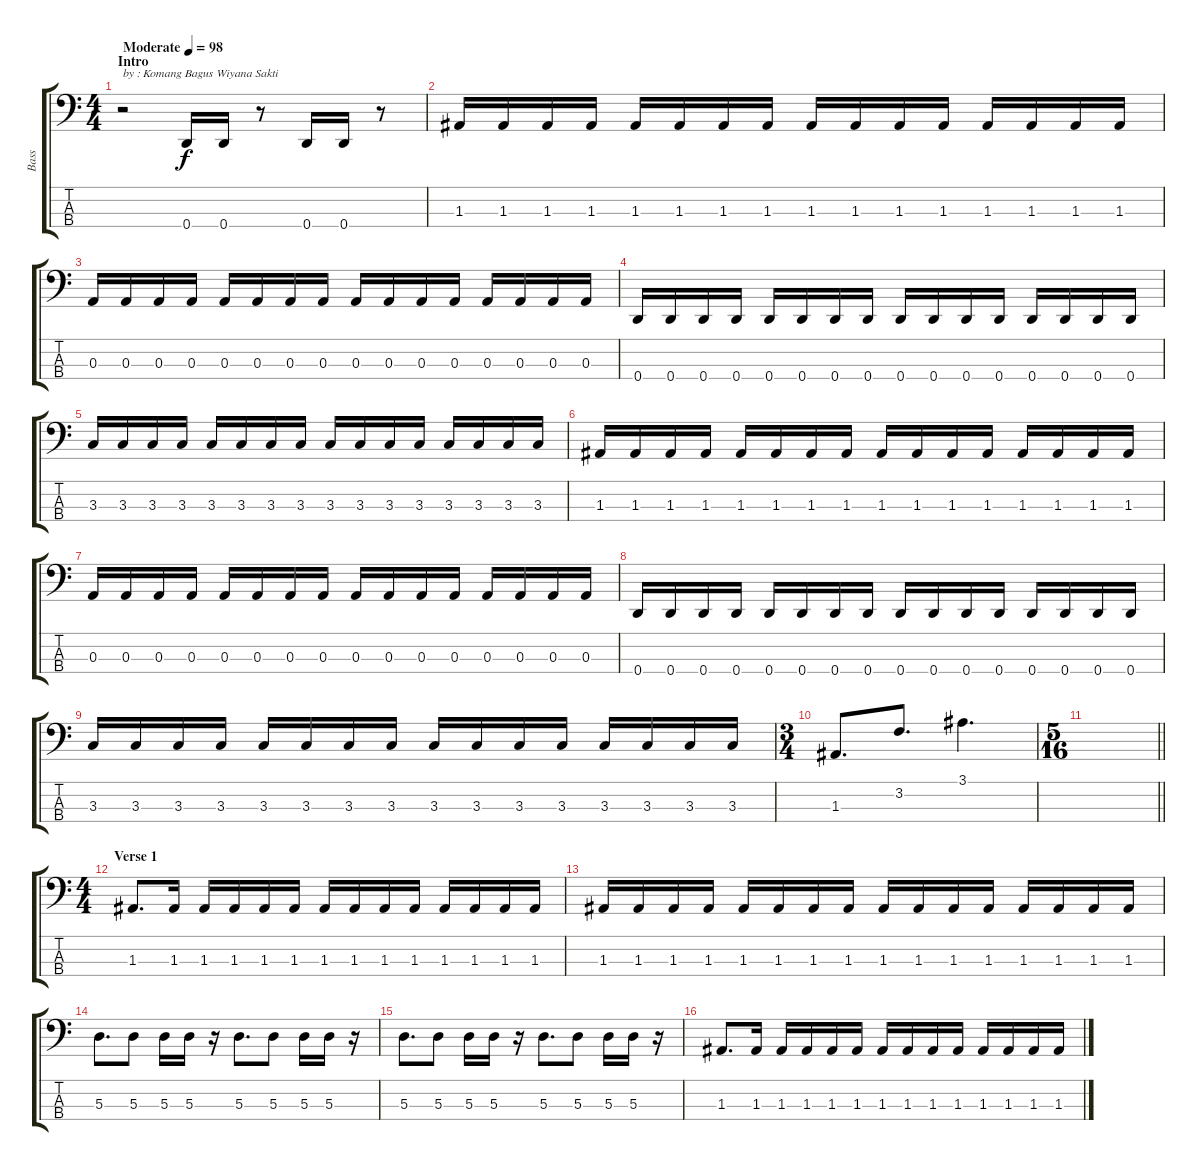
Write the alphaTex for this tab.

\track ("Bass" "Bass") {instrument electricbassfinger}
\staff {score tabs}
\tuning (G2 D2 A1 D1) {hide}
\ts (4 4)
\section ("" "Intro")
\tempo (98 "Moderate")
\clef f4
\ks c
r.2{txt "by : Komang Bagus Wiyana Sakti" dy f instrument electricbassfinger} 0.4.16 0.4.16 r.8 0.4.16 0.4.16 r.8 |
1.3.16 1.3.16 1.3.16 1.3.16 1.3.16 1.3.16 1.3.16 1.3.16 1.3.16 1.3.16 1.3.16 1.3.16 1.3.16 1.3.16 1.3.16 1.3.16 |
0.3.16 0.3.16 0.3.16 0.3.16 0.3.16 0.3.16 0.3.16 0.3.16 0.3.16 0.3.16 0.3.16 0.3.16 0.3.16 0.3.16 0.3.16 0.3.16 |
0.4.16 0.4.16 0.4.16 0.4.16 0.4.16 0.4.16 0.4.16 0.4.16 0.4.16 0.4.16 0.4.16 0.4.16 0.4.16 0.4.16 0.4.16 0.4.16 |
3.3.16 3.3.16 3.3.16 3.3.16 3.3.16 3.3.16 3.3.16 3.3.16 3.3.16 3.3.16 3.3.16 3.3.16 3.3.16 3.3.16 3.3.16 3.3.16 |
1.3.16 1.3.16 1.3.16 1.3.16 1.3.16 1.3.16 1.3.16 1.3.16 1.3.16 1.3.16 1.3.16 1.3.16 1.3.16 1.3.16 1.3.16 1.3.16 |
0.3.16 0.3.16 0.3.16 0.3.16 0.3.16 0.3.16 0.3.16 0.3.16 0.3.16 0.3.16 0.3.16 0.3.16 0.3.16 0.3.16 0.3.16 0.3.16 |
0.4.16 0.4.16 0.4.16 0.4.16 0.4.16 0.4.16 0.4.16 0.4.16 0.4.16 0.4.16 0.4.16 0.4.16 0.4.16 0.4.16 0.4.16 0.4.16 |
3.3.16 3.3.16 3.3.16 3.3.16 3.3.16 3.3.16 3.3.16 3.3.16 3.3.16 3.3.16 3.3.16 3.3.16 3.3.16 3.3.16 3.3.16 3.3.16 |
\ts (3 4)
1.3.8{d} 3.2.8{d} 3.1.4{d} |
\ts (5 16)
\barLineRight lightlight
|
\ts (4 4)
\section ("" "Verse 1")
1.3.8{d} 1.3.16 1.3.16 1.3.16 1.3.16 1.3.16 1.3.16 1.3.16 1.3.16 1.3.16 1.3.16 1.3.16 1.3.16 1.3.16 |
1.3.16 1.3.16 1.3.16 1.3.16 1.3.16 1.3.16 1.3.16 1.3.16 1.3.16 1.3.16 1.3.16 1.3.16 1.3.16 1.3.16 1.3.16 1.3.16 |
5.3.8{d} 5.3.8 5.3.16 5.3.16 r.16 5.3.8{d} 5.3.8 5.3.16 5.3.16 r.16 |
5.3.8{d} 5.3.8 5.3.16 5.3.16 r.16 5.3.8{d} 5.3.8 5.3.16 5.3.16 r.16 |
1.3.8{d} 1.3.16 1.3.16 1.3.16 1.3.16 1.3.16 1.3.16 1.3.16 1.3.16 1.3.16 1.3.16 1.3.16 1.3.16 1.3.16
